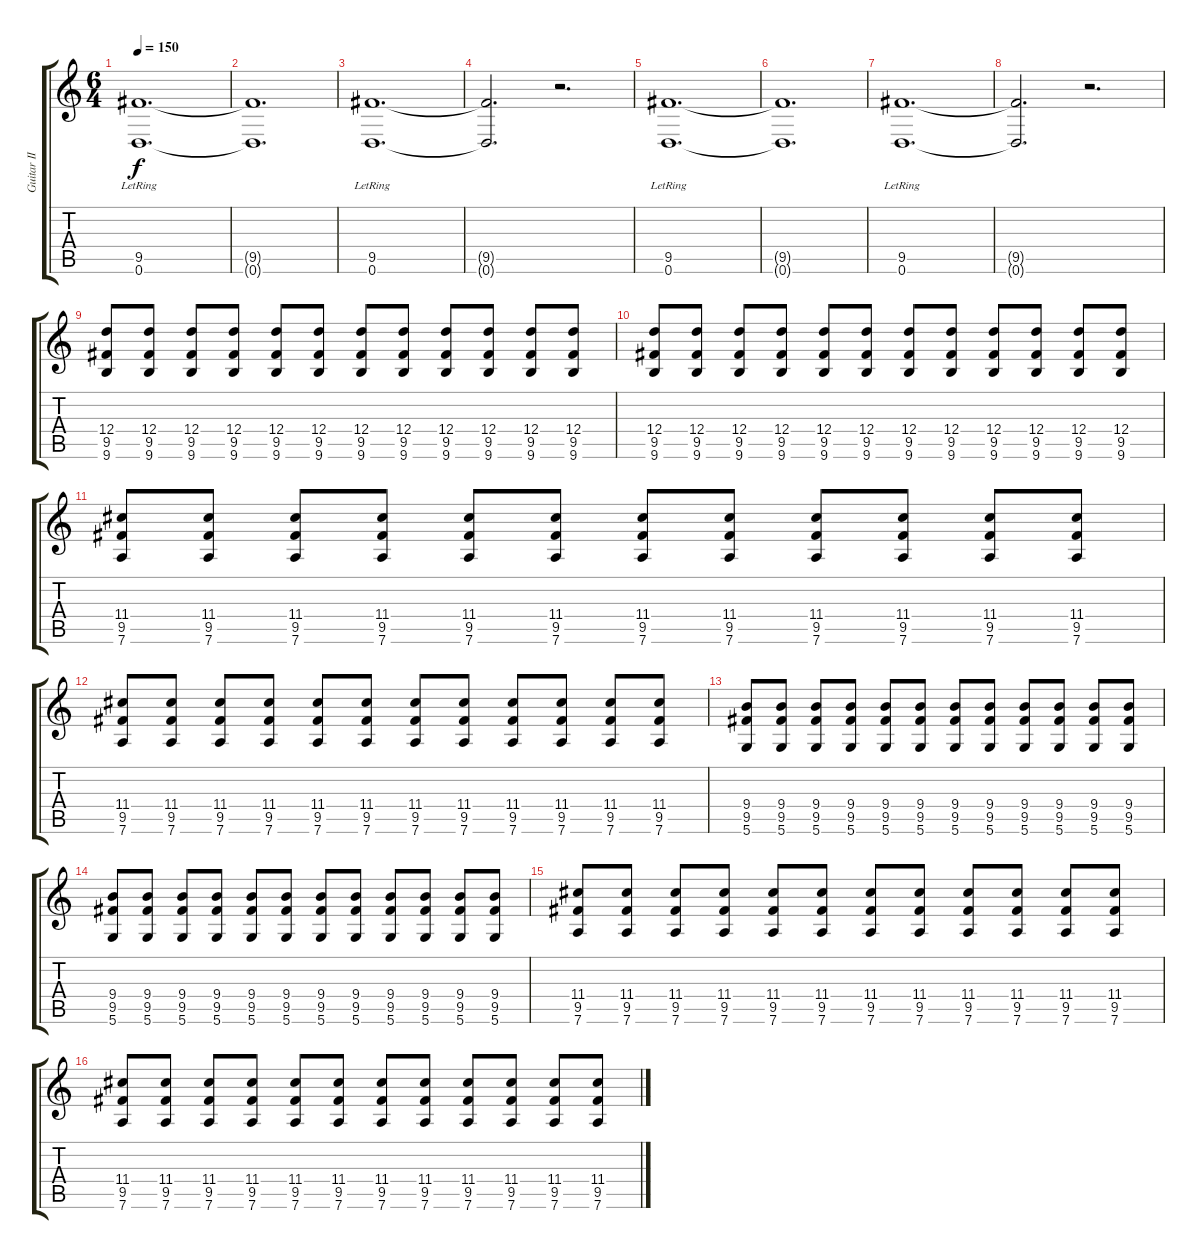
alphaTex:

\track ("Guitar II" "Guitar II") {instrument electricguitarjazz}
\staff {score tabs}
\tuning (E4 B3 G3 D3 A2 D2) {hide}
\ts (6 4)
\tempo 150
\clef g2
\ks c
(9.5 0.6{lr}).1{d dy f} |
(9.5{t} 0.6{t}).1{d} |
(9.5 0.6{lr}).1{d} |
(9.5{t} 0.6{t}).2{d} r.2{d} |
(9.5 0.6{lr}).1{d} |
(9.5{t} 0.6{t}).1{d} |
(9.5 0.6{lr}).1{d} |
(9.5{t} 0.6{t}).2{d} r.2{d instrument overdrivenguitar} |
(12.4 9.5 9.6).8 (12.4 9.5 9.6).8 (12.4 9.5 9.6).8 (12.4 9.5 9.6).8 (12.4 9.5 9.6).8 (12.4 9.5 9.6).8 (12.4 9.5 9.6).8 (12.4 9.5 9.6).8 (12.4 9.5 9.6).8 (12.4 9.5 9.6).8 (12.4 9.5 9.6).8 (12.4 9.5 9.6).8 |
(12.4 9.5 9.6).8 (12.4 9.5 9.6).8 (12.4 9.5 9.6).8 (12.4 9.5 9.6).8 (12.4 9.5 9.6).8 (12.4 9.5 9.6).8 (12.4 9.5 9.6).8 (12.4 9.5 9.6).8 (12.4 9.5 9.6).8 (12.4 9.5 9.6).8 (12.4 9.5 9.6).8 (12.4 9.5 9.6).8 |
(11.4 9.5 7.6).8 (11.4 9.5 7.6).8 (11.4 9.5 7.6).8 (11.4 9.5 7.6).8 (11.4 9.5 7.6).8 (11.4 9.5 7.6).8 (11.4 9.5 7.6).8 (11.4 9.5 7.6).8 (11.4 9.5 7.6).8 (11.4 9.5 7.6).8 (11.4 9.5 7.6).8 (11.4 9.5 7.6).8 |
(11.4 9.5 7.6).8 (11.4 9.5 7.6).8 (11.4 9.5 7.6).8 (11.4 9.5 7.6).8 (11.4 9.5 7.6).8 (11.4 9.5 7.6).8 (11.4 9.5 7.6).8 (11.4 9.5 7.6).8 (11.4 9.5 7.6).8 (11.4 9.5 7.6).8 (11.4 9.5 7.6).8 (11.4 9.5 7.6).8 |
(9.4 9.5 5.6).8 (9.4 9.5 5.6).8 (9.4 9.5 5.6).8 (9.4 9.5 5.6).8 (9.4 9.5 5.6).8 (9.4 9.5 5.6).8 (9.4 9.5 5.6).8 (9.4 9.5 5.6).8 (9.4 9.5 5.6).8 (9.4 9.5 5.6).8 (9.4 9.5 5.6).8 (9.4 9.5 5.6).8 |
(9.4 9.5 5.6).8 (9.4 9.5 5.6).8 (9.4 9.5 5.6).8 (9.4 9.5 5.6).8 (9.4 9.5 5.6).8 (9.4 9.5 5.6).8 (9.4 9.5 5.6).8 (9.4 9.5 5.6).8 (9.4 9.5 5.6).8 (9.4 9.5 5.6).8 (9.4 9.5 5.6).8 (9.4 9.5 5.6).8 |
(11.4 9.5 7.6).8 (11.4 9.5 7.6).8 (11.4 9.5 7.6).8 (11.4 9.5 7.6).8 (11.4 9.5 7.6).8 (11.4 9.5 7.6).8 (11.4 9.5 7.6).8 (11.4 9.5 7.6).8 (11.4 9.5 7.6).8 (11.4 9.5 7.6).8 (11.4 9.5 7.6).8 (11.4 9.5 7.6).8 |
(11.4 9.5 7.6).8 (11.4 9.5 7.6).8 (11.4 9.5 7.6).8 (11.4 9.5 7.6).8 (11.4 9.5 7.6).8 (11.4 9.5 7.6).8 (11.4 9.5 7.6).8 (11.4 9.5 7.6).8 (11.4 9.5 7.6).8 (11.4 9.5 7.6).8 (11.4 9.5 7.6).8 (11.4 9.5 7.6).8
